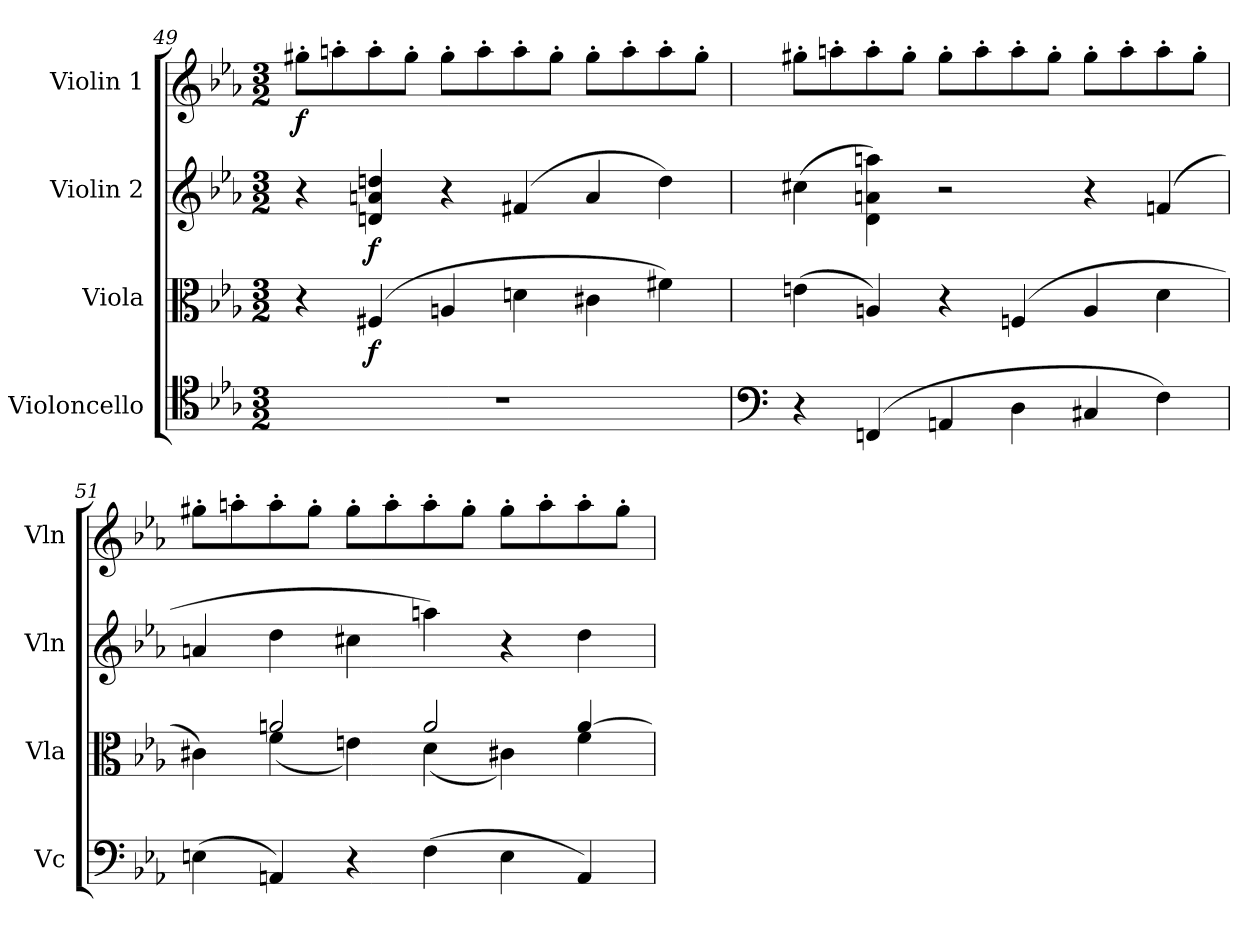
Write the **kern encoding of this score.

**kern	**kern	**dynam	**kern	**dynam	**kern	**dynam
*part4	*part3	*part3	*part2	*part2	*part1	*part1
*staff4	*staff3	*staff3	*staff2	*staff2	*staff1	*staff1
*I"Violoncello	*I"Viola	*	*I"Violin 2	*	*I"Violin 1	*
*I'Vc	*I'Vla	*	*I'Vln	*	*I'Vln	*
*clefC4	*clefC3	*	*clefG2	*	*clefG2	*
*k[b-e-a-]	*k[b-e-a-]	*	*k[b-e-a-]	*	*k[b-e-a-]	*
*M3/2	*M3/2	*	*M3/2	*	*M3/2	*
=49	=49	=49	=49	=49	=49	=49
!	!	!	!	!	!	!LO:DY:b
1.r	4r	.	4r	.	8gg#X'\L	f
.	.	.	.	.	8aan'\	.
!	!	!LO:DY:b	!	!LO:DY:b	!	!
.	(4F#X/	f	4dn/ 4an/ 4ddn/	f	8aa'\	.
.	.	.	.	.	8gg#'\J	.
.	4An/	.	4r	.	8gg#'\L	.
.	.	.	.	.	8aa'\	.
.	4dn\	.	(4f#X/	.	8aa'\	.
.	.	.	.	.	8gg#'\J	.
.	4c#X\	.	4a/	.	8gg#'\L	.
.	.	.	.	.	8aa'\	.
.	4f#X\)	.	4dd\)	.	8aa'\	.
.	.	.	.	.	8gg#'\J	.
!!LO:LB:g=z
=50	=50	=50	=50	=50	=50	=50
*clefF4	*	*	*	*	*	*
4r	(4en\	.	(4cc#X\	.	8gg#X'\L	.
.	.	.	.	.	8aan'\	.
(4FFn/	4An/)	.	4d\ 4an\ 4aan\)	.	8aa'\	.
.	.	.	.	.	8gg#'\J	.
4AAn/	4r	.	2r	.	8gg#'\L	.
.	.	.	.	.	8aa'\	.
4D\	(4Fn/	.	.	.	8aa'\	.
.	.	.	.	.	8gg#'\J	.
4C#X/	4A/	.	4r	.	8gg#'\L	.
.	.	.	.	.	8aa'\	.
4F\)	4d\	.	(>4fn/	.	8aa'\	.
.	.	.	.	.	8gg#'\J	.
=51	=51	=51	=51	=51	=51	=51
*	*^	*	*	*	*	*
(4En\	4c#X\)	4ryy	.	4an/	.	8gg#X'\L	.
.	.	.	.	.	.	8aan'\	.
4AAn/)	2an/	(4f\	.	4dd\	.	8aa'\	.
.	.	.	.	.	.	8gg#'\J	.
4r	.	4en\)	.	4cc#X\	.	8gg#'\L	.
.	.	.	.	.	.	8aa'\	.
(4F\	2a/	(4d\	.	4aan\)	.	8aa'\	.
.	.	.	.	.	.	8gg#'\J	.
4E\	.	4c#X\)	.	4r	.	8gg#'\L	.
.	.	.	.	.	.	8aa'\	.
4AA/)	[4a/	4f\	.	4dd\	.	8aa'\	.
.	.	.	.	.	.	8gg#'\J	.
*	*v	*v	*	*	*	*	*
=	=	=	=	=	=	=
*-	*-	*-	*-	*-	*-	*-
